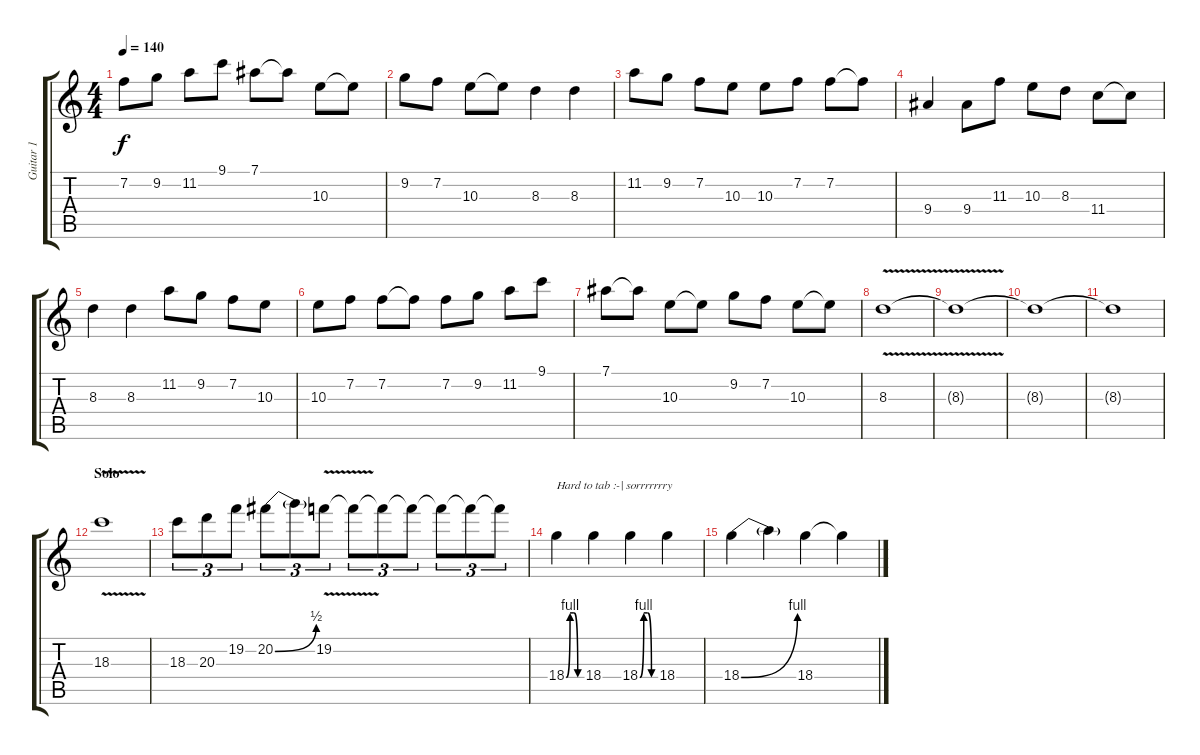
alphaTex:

\track ("Guitar 1" "Guitar 1") {instrument distortionguitar}
\staff {score tabs}
\tuning (Eb4 Bb3 Gb3 Db3 Ab2 Eb2) {hide}
\ts (4 4)
\tempo 140
\clef g2
\ks c
7.2.8{dy f} 9.2.8 11.2.8 9.1.8 7.1.8 7.1{t}.8 10.3.8 10.3{t}.8 |
9.2.8 7.2.8 10.3.8 10.3{t}.8 8.3.4 8.3.4 |
11.2.8 9.2.8 7.2.8 10.3.8 10.3.8 7.2.8 7.2.8 7.2{t}.8 |
9.4.4 9.4.8 11.3.8 10.3.8 8.3.8 11.4.8 11.4{t}.8 |
8.3.4 8.3.4 11.2.8 9.2.8 7.2.8 10.3.8 |
10.3.8 7.2.8 7.2.8 7.2{t}.8 7.2.8 9.2.8 11.2.8 9.1.8 |
7.1.8 7.1{t}.8 10.3.8 10.3{t}.8 9.2.8 7.2.8 10.3.8 10.3{t}.8 |
8.3{v}.1 |
8.3{t}.1{volume 13} |
8.3{t}.1 |
8.3{t}.1 |
\section ("" "Solo")
18.3{v}.1 |
18.3.8{tu (3 2)} 20.3.8{tu (3 2)} 19.2.8{tu (3 2)} 20.2{be (bend 0 0 60 2)}.8{tu (3 2)} 20.2{t}.8{tu (3 2)} 19.2{v}.8{tu (3 2)} 19.2{t}.8{tu (3 2)} 19.2{t}.8{tu (3 2)} 19.2{t}.8{tu (3 2)} 19.2{t}.8{tu (3 2)} 19.2{t}.8{tu (3 2)} 19.2{t}.8{tu (3 2)} |
18.4{be (custom 0 0 15 4 30 4 45 0 60 0)}.4{txt "Hard to tab :-| sorrrrrrry"} 18.4.4 18.4{be (custom 0 0 15 4 30 4 45 0 60 0)}.4 18.4.4 |
18.4{be (bend 0 0 60 4)}.4 18.4{t}.4 18.4.4 18.4{t}.4
